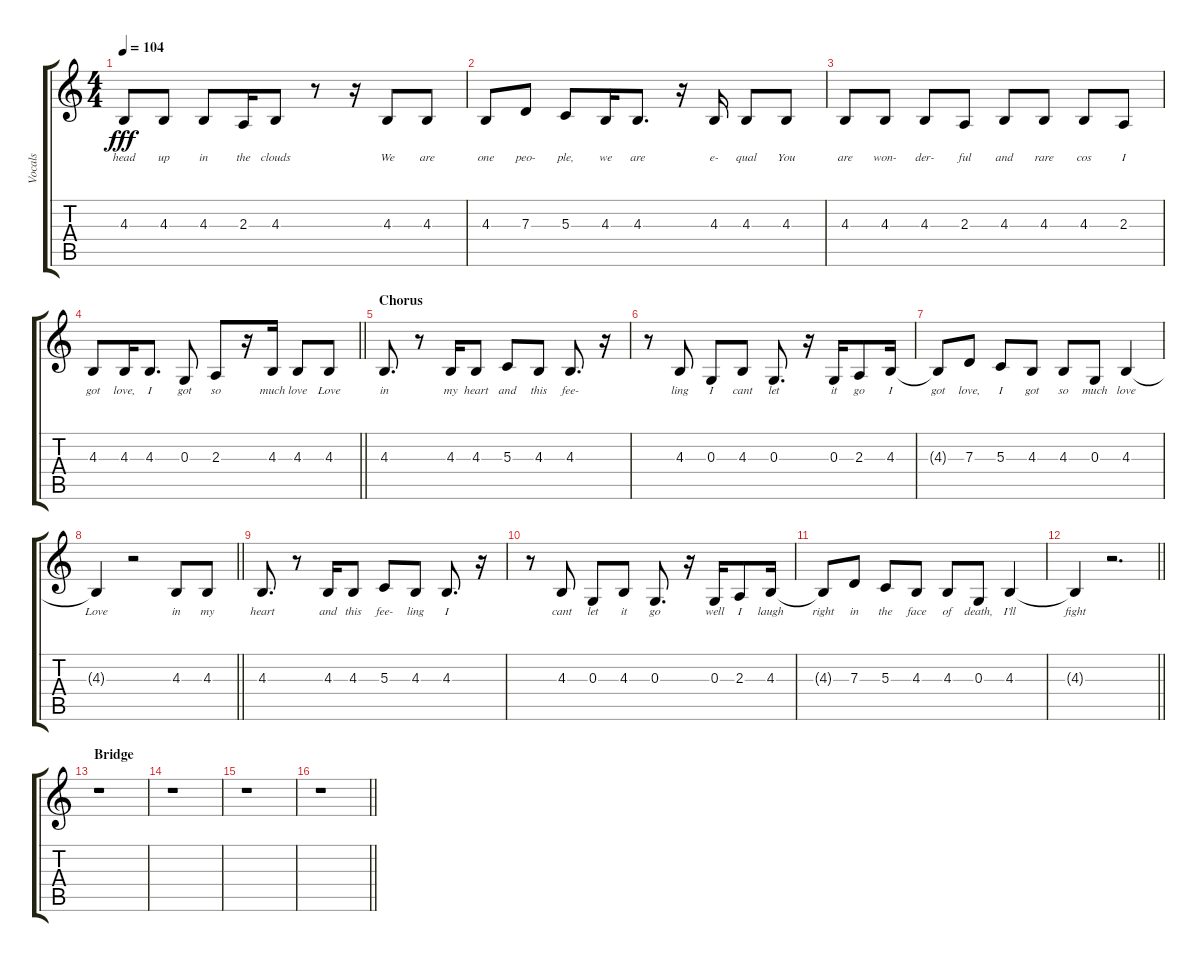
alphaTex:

\track ("Vocals" "Vocals") {instrument oboe}
\staff {score tabs}
\tuning (E4 B3 G3 D3 A2 E2) {hide}
\ts (4 4)
\tempo 104
\clef g2
\ks c
4.3.8{lyrics (0 "head") lyrics (1 "") lyrics (2 "") lyrics (3 "") lyrics (4 "") dy fff} 4.3.8{lyrics (0 "up") lyrics (1 "") lyrics (2 "") lyrics (3 "") lyrics (4 "")} 4.3.8{lyrics (0 "in") lyrics (1 "") lyrics (2 "") lyrics (3 "") lyrics (4 "")} 2.3.16{lyrics (0 "the") lyrics (1 "") lyrics (2 "") lyrics (3 "") lyrics (4 "")} 4.3.8{lyrics (0 "clouds") lyrics (1 "") lyrics (2 "") lyrics (3 "") lyrics (4 "")} r.8 r.16 4.3.8{lyrics (0 "We") lyrics (1 "") lyrics (2 "") lyrics (3 "") lyrics (4 "")} 4.3.8{lyrics (0 "are") lyrics (1 "") lyrics (2 "") lyrics (3 "") lyrics (4 "")} |
4.3.8{lyrics (0 "one") lyrics (1 "") lyrics (2 "") lyrics (3 "") lyrics (4 "")} 7.3.8{lyrics (0 "peo-") lyrics (1 "") lyrics (2 "") lyrics (3 "") lyrics (4 "")} 5.3.8{lyrics (0 "ple,") lyrics (1 "") lyrics (2 "") lyrics (3 "") lyrics (4 "")} 4.3.16{lyrics (0 "we") lyrics (1 "") lyrics (2 "") lyrics (3 "") lyrics (4 "")} 4.3.8{d lyrics (0 "are") lyrics (1 "") lyrics (2 "") lyrics (3 "") lyrics (4 "")} r.16 4.3.16{lyrics (0 "e-") lyrics (1 "") lyrics (2 "") lyrics (3 "") lyrics (4 "")} 4.3.8{lyrics (0 "qual") lyrics (1 "") lyrics (2 "") lyrics (3 "") lyrics (4 "")} 4.3.8{lyrics (0 "You") lyrics (1 "") lyrics (2 "") lyrics (3 "") lyrics (4 "")} |
4.3.8{lyrics (0 "are") lyrics (1 "") lyrics (2 "") lyrics (3 "") lyrics (4 "")} 4.3.8{lyrics (0 "won-") lyrics (1 "") lyrics (2 "") lyrics (3 "") lyrics (4 "")} 4.3.8{lyrics (0 "der-") lyrics (1 "") lyrics (2 "") lyrics (3 "") lyrics (4 "")} 2.3.8{lyrics (0 "ful") lyrics (1 "") lyrics (2 "") lyrics (3 "") lyrics (4 "")} 4.3.8{lyrics (0 "and") lyrics (1 "") lyrics (2 "") lyrics (3 "") lyrics (4 "")} 4.3.8{lyrics (0 "rare") lyrics (1 "") lyrics (2 "") lyrics (3 "") lyrics (4 "")} 4.3.8{lyrics (0 "cos") lyrics (1 "") lyrics (2 "") lyrics (3 "") lyrics (4 "")} 2.3.8{lyrics (0 "I") lyrics (1 "") lyrics (2 "") lyrics (3 "") lyrics (4 "")} |
\barLineRight lightlight
4.3.8{lyrics (0 "got") lyrics (1 "") lyrics (2 "") lyrics (3 "") lyrics (4 "")} 4.3.16{lyrics (0 "love,") lyrics (1 "") lyrics (2 "") lyrics (3 "") lyrics (4 "")} 4.3.8{d lyrics (0 "I") lyrics (1 "") lyrics (2 "") lyrics (3 "") lyrics (4 "")} 0.3.8{lyrics (0 "got") lyrics (1 "") lyrics (2 "") lyrics (3 "") lyrics (4 "")} 2.3.8{lyrics (0 "so") lyrics (1 "") lyrics (2 "") lyrics (3 "") lyrics (4 "")} r.16 4.3.16{lyrics (0 "much") lyrics (1 "") lyrics (2 "") lyrics (3 "") lyrics (4 "")} 4.3.8{lyrics (0 "love") lyrics (1 "") lyrics (2 "") lyrics (3 "") lyrics (4 "")} 4.3.8{lyrics (0 "Love") lyrics (1 "") lyrics (2 "") lyrics (3 "") lyrics (4 "")} |
\section ("" "Chorus")
4.3.8{d lyrics (0 "in") lyrics (1 "") lyrics (2 "") lyrics (3 "") lyrics (4 "")} r.8 4.3.16{lyrics (0 "my") lyrics (1 "") lyrics (2 "") lyrics (3 "") lyrics (4 "")} 4.3.8{lyrics (0 "heart") lyrics (1 "") lyrics (2 "") lyrics (3 "") lyrics (4 "")} 5.3.8{lyrics (0 "and") lyrics (1 "") lyrics (2 "") lyrics (3 "") lyrics (4 "")} 4.3.8{lyrics (0 "this") lyrics (1 "") lyrics (2 "") lyrics (3 "") lyrics (4 "")} 4.3.8{d lyrics (0 "fee-") lyrics (1 "") lyrics (2 "") lyrics (3 "") lyrics (4 "")} r.16 |
r.8 4.3.8{lyrics (0 "ling") lyrics (1 "") lyrics (2 "") lyrics (3 "") lyrics (4 "")} 0.3.8{lyrics (0 "I") lyrics (1 "") lyrics (2 "") lyrics (3 "") lyrics (4 "")} 4.3.8{lyrics (0 "cant") lyrics (1 "") lyrics (2 "") lyrics (3 "") lyrics (4 "")} 0.3.8{d lyrics (0 "let") lyrics (1 "") lyrics (2 "") lyrics (3 "") lyrics (4 "")} r.16 0.3.16{lyrics (0 "it") lyrics (1 "") lyrics (2 "") lyrics (3 "") lyrics (4 "")} 2.3.8{lyrics (0 "go") lyrics (1 "") lyrics (2 "") lyrics (3 "") lyrics (4 "")} 4.3.16{lyrics (0 "I") lyrics (1 "") lyrics (2 "") lyrics (3 "") lyrics (4 "")} |
4.3{t}.8{lyrics (0 "got") lyrics (1 "") lyrics (2 "") lyrics (3 "") lyrics (4 "")} 7.3.8{lyrics (0 "love,") lyrics (1 "") lyrics (2 "") lyrics (3 "") lyrics (4 "")} 5.3.8{lyrics (0 "I") lyrics (1 "") lyrics (2 "") lyrics (3 "") lyrics (4 "")} 4.3.8{lyrics (0 "got") lyrics (1 "") lyrics (2 "") lyrics (3 "") lyrics (4 "")} 4.3.8{lyrics (0 "so") lyrics (1 "") lyrics (2 "") lyrics (3 "") lyrics (4 "")} 0.3.8{lyrics (0 "much") lyrics (1 "") lyrics (2 "") lyrics (3 "") lyrics (4 "")} 4.3.4{lyrics (0 "love") lyrics (1 "") lyrics (2 "") lyrics (3 "") lyrics (4 "")} |
\barLineRight lightlight
4.3{t}.4{lyrics (0 "Love") lyrics (1 "") lyrics (2 "") lyrics (3 "") lyrics (4 "")} r.2 4.3.8{lyrics (0 "in") lyrics (1 "") lyrics (2 "") lyrics (3 "") lyrics (4 "")} 4.3.8{lyrics (0 "my") lyrics (1 "") lyrics (2 "") lyrics (3 "") lyrics (4 "")} |
4.3.8{d lyrics (0 "heart") lyrics (1 "") lyrics (2 "") lyrics (3 "") lyrics (4 "")} r.8 4.3.16{lyrics (0 "and") lyrics (1 "") lyrics (2 "") lyrics (3 "") lyrics (4 "")} 4.3.8{lyrics (0 "this") lyrics (1 "") lyrics (2 "") lyrics (3 "") lyrics (4 "")} 5.3.8{lyrics (0 "fee-") lyrics (1 "") lyrics (2 "") lyrics (3 "") lyrics (4 "")} 4.3.8{lyrics (0 "ling") lyrics (1 "") lyrics (2 "") lyrics (3 "") lyrics (4 "")} 4.3.8{d lyrics (0 "I") lyrics (1 "") lyrics (2 "") lyrics (3 "") lyrics (4 "")} r.16 |
r.8 4.3.8{lyrics (0 "cant") lyrics (1 "") lyrics (2 "") lyrics (3 "") lyrics (4 "")} 0.3.8{lyrics (0 "let") lyrics (1 "") lyrics (2 "") lyrics (3 "") lyrics (4 "")} 4.3.8{lyrics (0 "it") lyrics (1 "") lyrics (2 "") lyrics (3 "") lyrics (4 "")} 0.3.8{d lyrics (0 "go") lyrics (1 "") lyrics (2 "") lyrics (3 "") lyrics (4 "")} r.16 0.3.16{lyrics (0 "well") lyrics (1 "") lyrics (2 "") lyrics (3 "") lyrics (4 "")} 2.3.8{lyrics (0 "I") lyrics (1 "") lyrics (2 "") lyrics (3 "") lyrics (4 "")} 4.3.16{lyrics (0 "laugh") lyrics (1 "") lyrics (2 "") lyrics (3 "") lyrics (4 "")} |
4.3{t}.8{lyrics (0 "right") lyrics (1 "") lyrics (2 "") lyrics (3 "") lyrics (4 "")} 7.3.8{lyrics (0 "in") lyrics (1 "") lyrics (2 "") lyrics (3 "") lyrics (4 "")} 5.3.8{lyrics (0 "the") lyrics (1 "") lyrics (2 "") lyrics (3 "") lyrics (4 "")} 4.3.8{lyrics (0 "face") lyrics (1 "") lyrics (2 "") lyrics (3 "") lyrics (4 "")} 4.3.8{lyrics (0 "of") lyrics (1 "") lyrics (2 "") lyrics (3 "") lyrics (4 "")} 0.3.8{lyrics (0 "death,") lyrics (1 "") lyrics (2 "") lyrics (3 "") lyrics (4 "")} 4.3.4{lyrics (0 "I’ll") lyrics (1 "") lyrics (2 "") lyrics (3 "") lyrics (4 "")} |
\barLineRight lightlight
4.3{t}.4{lyrics (0 "fight") lyrics (1 "") lyrics (2 "") lyrics (3 "") lyrics (4 "")} r.2{d} |
\section ("" "Bridge")
r.1 |
r.1 |
r.1 |
\barLineRight lightlight
r.1
